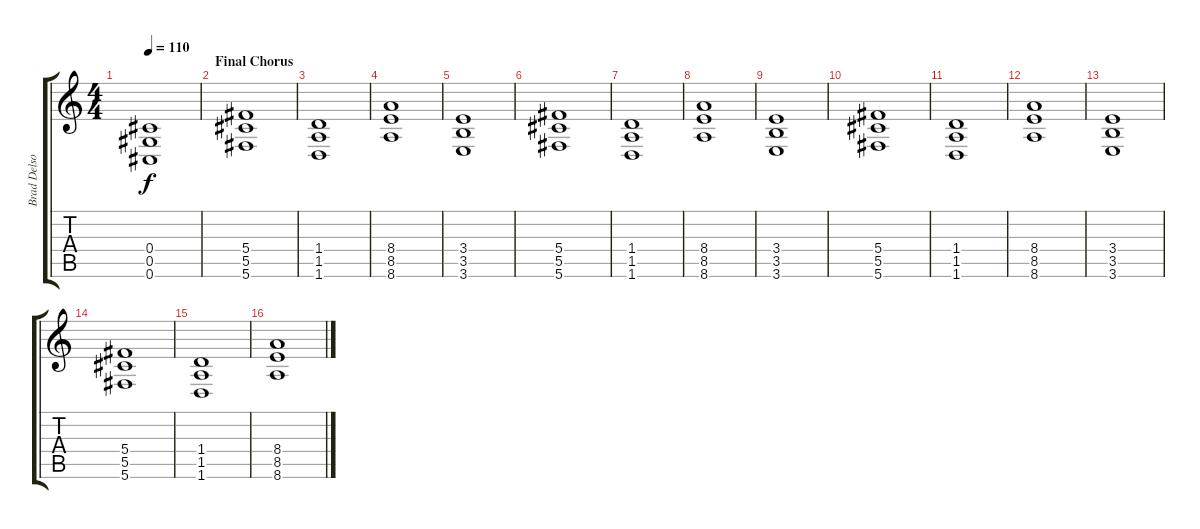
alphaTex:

\track ("Brad Delson (Second Guitar)" "Brad Delso") {instrument distortionguitar}
\staff {score tabs}
\tuning (Eb4 Bb3 Gb3 Db3 Ab2 Db2) {hide}
\ts (4 4)
\tempo 110
\clef g2
\ks c
(0.4 0.5 0.6).1{dy f} |
\section ("" "Final Chorus")
(5.4 5.5 5.6).1 |
(1.4 1.5 1.6).1 |
(8.4 8.5 8.6).1 |
(3.4 3.5 3.6).1 |
(5.4 5.5 5.6).1 |
(1.4 1.5 1.6).1 |
(8.4 8.5 8.6).1 |
(3.4 3.5 3.6).1 |
(5.4 5.5 5.6).1 |
(1.4 1.5 1.6).1 |
(8.4 8.5 8.6).1 |
(3.4 3.5 3.6).1 |
(5.4 5.5 5.6).1 |
(1.4 1.5 1.6).1 |
(8.4 8.5 8.6).1
